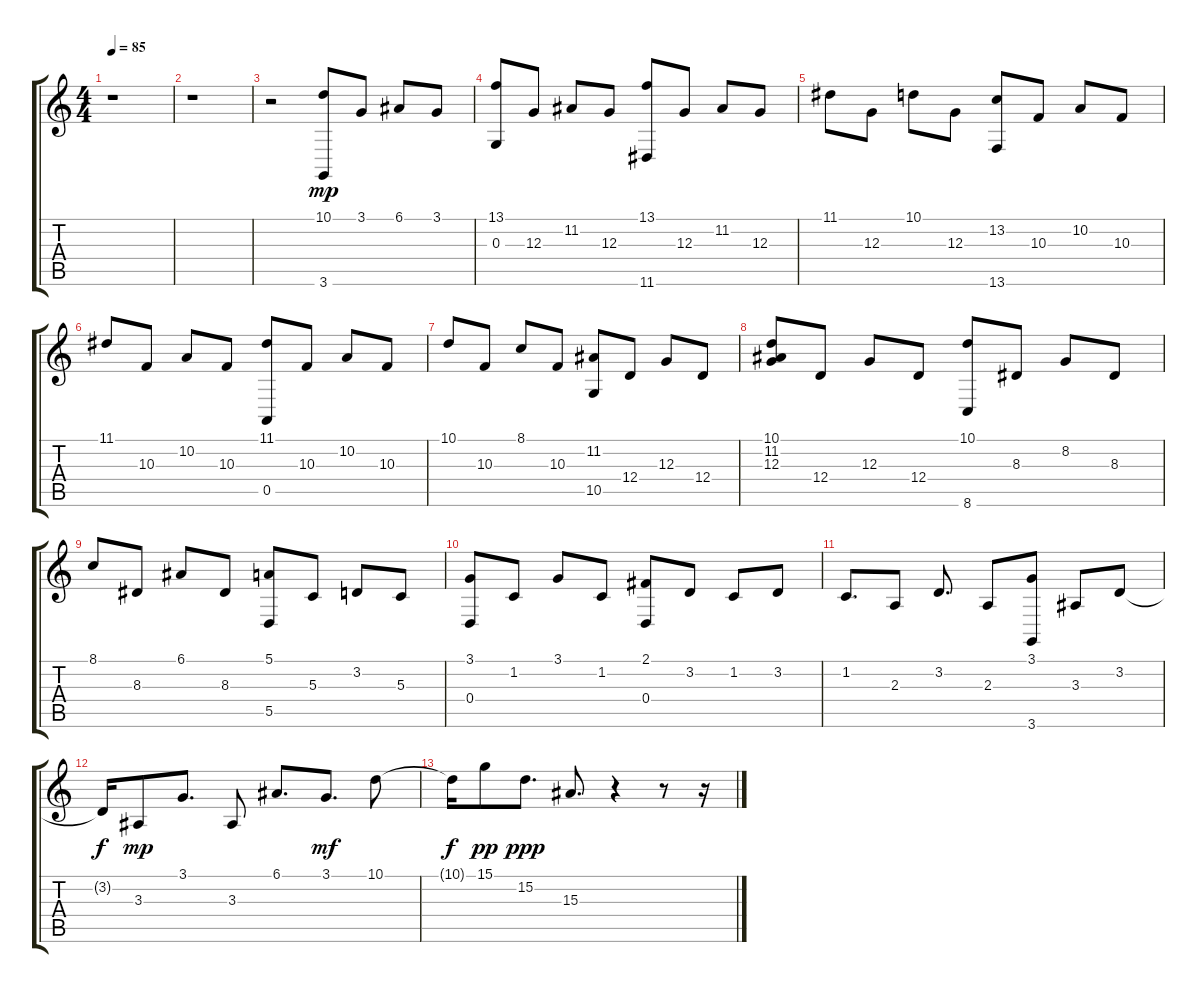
\track "" {instrument electricgrandpiano}
\staff {score tabs}
\tuning (E4 B3 G3 D3 A2 E2) {hide}
\ts (4 4)
\tempo 85
\clef g2
\ks c
r.1{dy f} |
r.1 |
r.2 (10.1 3.6).8{dy mp} 3.1.8 6.1.8 3.1.8 |
(13.1 0.3).8 12.3.8 11.2.8 12.3.8 (13.1 11.6).8 12.3.8 11.2.8 12.3.8 |
11.1.8 12.3.8 10.1.8 12.3.8 (13.2 13.6).8 10.3.8 10.2.8 10.3.8 |
11.1.8 10.3.8 10.2.8 10.3.8 (11.1 0.5).8 10.3.8 10.2.8 10.3.8 |
10.1.8 10.3.8 8.1.8 10.3.8 (11.2 10.5).8 12.4.8 12.3.8 12.4.8 |
(10.1 11.2 12.3).8 12.4.8 12.3.8 12.4.8 (10.1 8.6).8 8.3.8 8.2.8 8.3.8 |
8.1.8 8.3.8 6.1.8 8.3.8 (5.1 5.5).8 5.3.8 3.2.8 5.3.8 |
(3.1 0.4).8 1.2.8 3.1.8 1.2.8 (2.1 0.4).8 3.2.8 1.2.8 3.2.8 |
1.2.8{d} 2.3.8 3.2.8{d} 2.3.8 (3.1 3.6).8 3.3.8 3.2.8 |
3.2{t}.16{dy f} 3.3.8{dy mp} 3.1.8{d} 3.3.8 6.1.8{d} 3.1.8{d dy mf} 10.1.8 |
10.1{t}.16{dy f} 15.1.8{dy pp} 15.2.8{d dy ppp} 15.3.8{d} r.4 r.8 r.16
